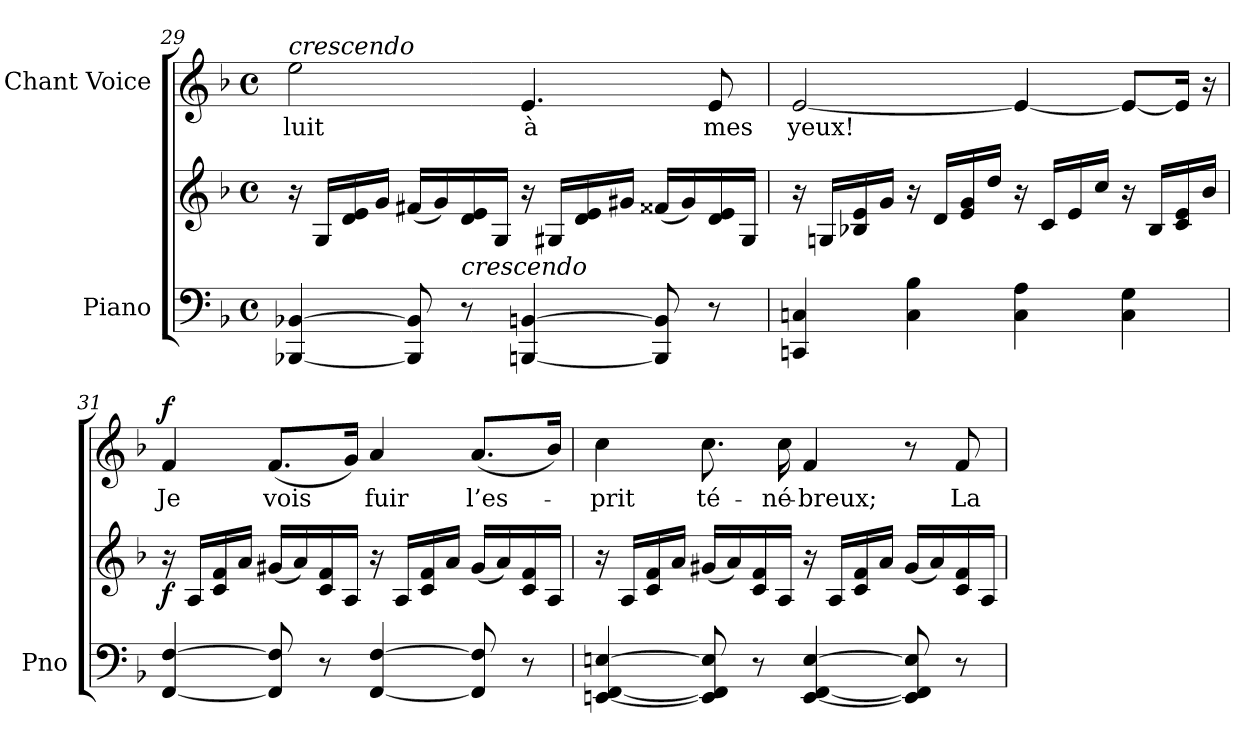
**kern	**kern	**dynam	**kern	**text	**dynam
*part2	*part2	*part2	*part1	*part1	*part1
*staff3	*staff2	*staff2/3	*staff1	*staff1	*staff1
*I"Piano	*	*	*I"Chant Voice	*	*
*I'Pno	*	*	*	*	*
*clefF4	*clefG2	*	*clefG2	*	*
*k[b-]	*k[b-]	*	*k[b-]	*	*
*M4/4	*M4/4	*	*M4/4	*	*
*met(c)	*met(c)	*	*met(c)	*	*
=29	=29	=29	=29	=29	=29
!	!	!	!LO:TX:a:i:t=crescendo	!	!
[4BBB-X/ [4BB-X/	16r	.	2ee\	luit	.
.	16G/LL	.	.	.	.
.	16d/ 16e/	.	.	.	.
.	16g/JJ	.	.	.	.
8BBB-/] 8BB-/]	(16f#X/LL	.	.	.	.
.	16g/)	.	.	.	.
!	!LO:TX:b:i:t=crescendo	!	!	!	!
8r	16d/ 16e/	.	.	.	.
.	16G/JJ	.	.	.	.
[4BBBn/ [4BBn/	16r	.	4.e/	à	.
.	16G#X/LL	.	.	.	.
.	16d/ 16e/	.	.	.	.
.	16g#X/JJ	.	.	.	.
8BBB/] 8BB/]	(16f##X/LL	.	.	.	.
.	16g#/)	.	.	.	.
8r	16d/ 16e/	.	8e/	mes	.
.	16G#/JJ	.	.	.	.
=30	=30	=30	=30	=30	=30
4CCn/ 4Cn/	16r	.	[2e/	yeux!	.
.	16Gn/LL	.	.	.	.
.	16B-X/ 16e/	.	.	.	.
.	16g/JJ	.	.	.	.
4C\ 4B-\	16r	.	.	.	.
.	16d/LL	.	.	.	.
.	16e/ 16g/	.	.	.	.
.	16dd/JJ	.	.	.	.
4C\ 4A\	16r	.	4e/_	.	.
.	16c/LL	.	.	.	.
.	16e/	.	.	.	.
.	16cc/JJ	.	.	.	.
4C\ 4G\	16r	.	8e/L_	.	.
.	16B-/LL	.	.	.	.
.	16c/ 16e/	.	16e/Jk]	.	.
.	16b-/JJ	.	16r	.	.
=31	=31	=31	=31	=31	=31
!	!	!LO:DY:b	!	!	!LO:DY:a
[4FF/ [4F/	16r	f	4f/	Je	f
.	16A/LL	.	.	.	.
.	16c/ 16f/	.	.	.	.
.	16a/JJ	.	.	.	.
8FF/] 8F/]	(16g#X/LL	.	(8.f/L	vois	.
.	16a/)	.	.	.	.
8r	16c/ 16f/	.	.	.	.
.	16A/JJ	.	16g/Jk)	.	.
[4FF/ [4F/	16r	.	4a/	fuir	.
.	16A/LL	.	.	.	.
.	16c/ 16f/	.	.	.	.
.	16a/JJ	.	.	.	.
8FF/] 8F/]	(16g#/LL	.	(8.a/L	l’es-	.
.	16a/)	.	.	.	.
8r	16c/ 16f/	.	.	.	.
.	16A/JJ	.	16b-/Jk)	.	.
=32	=32	=32	=32	=32	=32
[4EEn/ [<4FF/ [4En/	16r	.	4cc\	-prit	.
.	16A/LL	.	.	.	.
.	16c/ 16f/	.	.	.	.
.	16a/JJ	.	.	.	.
8EE/] 8FF/] 8E/]	(16g#X/LL	.	8.cc\	té-	.
.	16a/)	.	.	.	.
8r	16c/ 16f/	.	.	.	.
.	16A/JJ	.	16cc\	-né-	.
[4EE/ [<4FF/ [4E/	16r	.	4f/	-breux;	.
.	16A/LL	.	.	.	.
.	16c/ 16f/	.	.	.	.
.	16a/JJ	.	.	.	.
8EE/] 8FF/] 8E/]	(16g#/LL	.	8r	.	.
.	16a/)	.	.	.	.
8r	16c/ 16f/	.	8f/	La	.
.	16A/JJ	.	.	.	.
=	=	=	=	=	=
*-	*-	*-	*-	*-	*-
